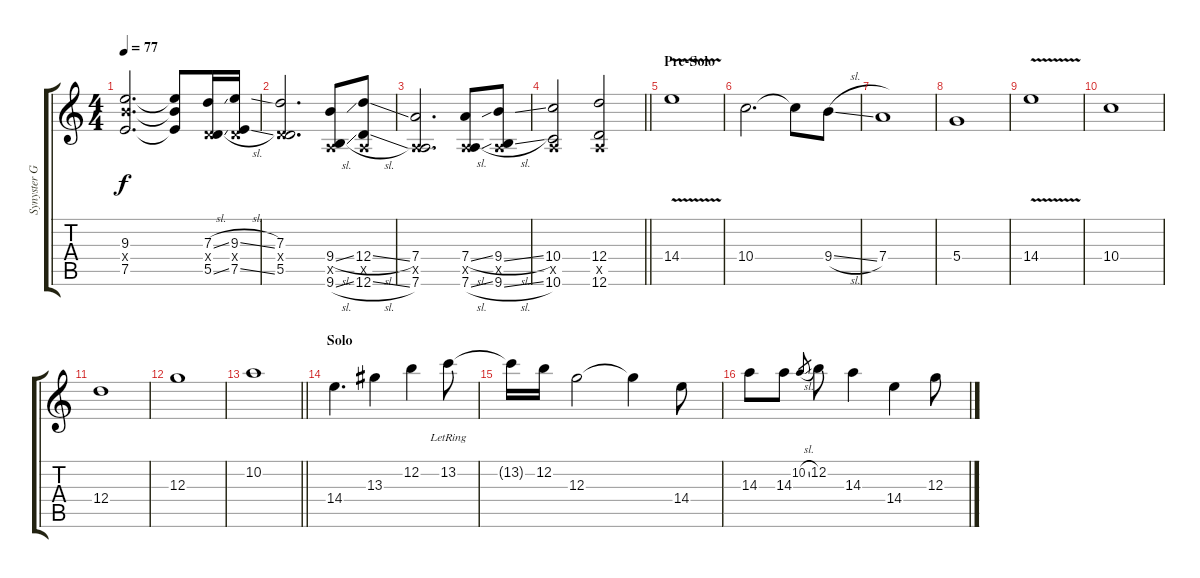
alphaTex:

\track ("Synyster Gates (lead)" "Synyster G") {instrument distortionguitar}
\staff {score tabs}
\tuning (E4 B3 G3 D3 A2 D2) {hide}
\ts (4 4)
\tempo 77
\clef g2
\ks c
(9.3 9.4{x} 7.5).2{d dy f} (9.3{t} 9.4{t} 7.5{t}).8 (7.3{sl} 0.4{x} 5.5{sl}).16 (9.3{sl} 0.4{x} 7.5{sl}).16 |
(7.3 0.4{x} 5.5).2{d} (9.4{sl} 0.5{x} 9.6{sl}).8 (12.4{sl} 0.5{x} 12.6{sl}).8 |
(7.4 0.5{x} 7.6).2{d} (7.4{sl} 0.5{x} 7.6{sl}).8 (9.4{sl} 0.5{x} 9.6{sl}).8 |
\barLineRight lightlight
(10.4 0.5{x} 10.6).2 (12.4 0.5{x} 12.6).2 |
\section ("" "Pre-Solo")
14.4{v}.1 |
10.4.2{d} 10.4{t}.8 9.4{sl}.8 |
7.4.1 |
5.4.1 |
14.4{v}.1 |
10.4.1 |
12.4.1 |
12.3.1 |
\barLineRight lightlight
10.2.1 |
\section ("" "Solo")
14.4.4{d} 13.3.4 12.2.4 13.2{lr}.8 |
13.2{t}.16 12.2.16 12.3.2 12.3{t}.4 14.4.8 |
14.3.8 14.3.8 10.2{sl}.8{gr} 12.2.8 14.3.4 14.4.4 12.3.8
